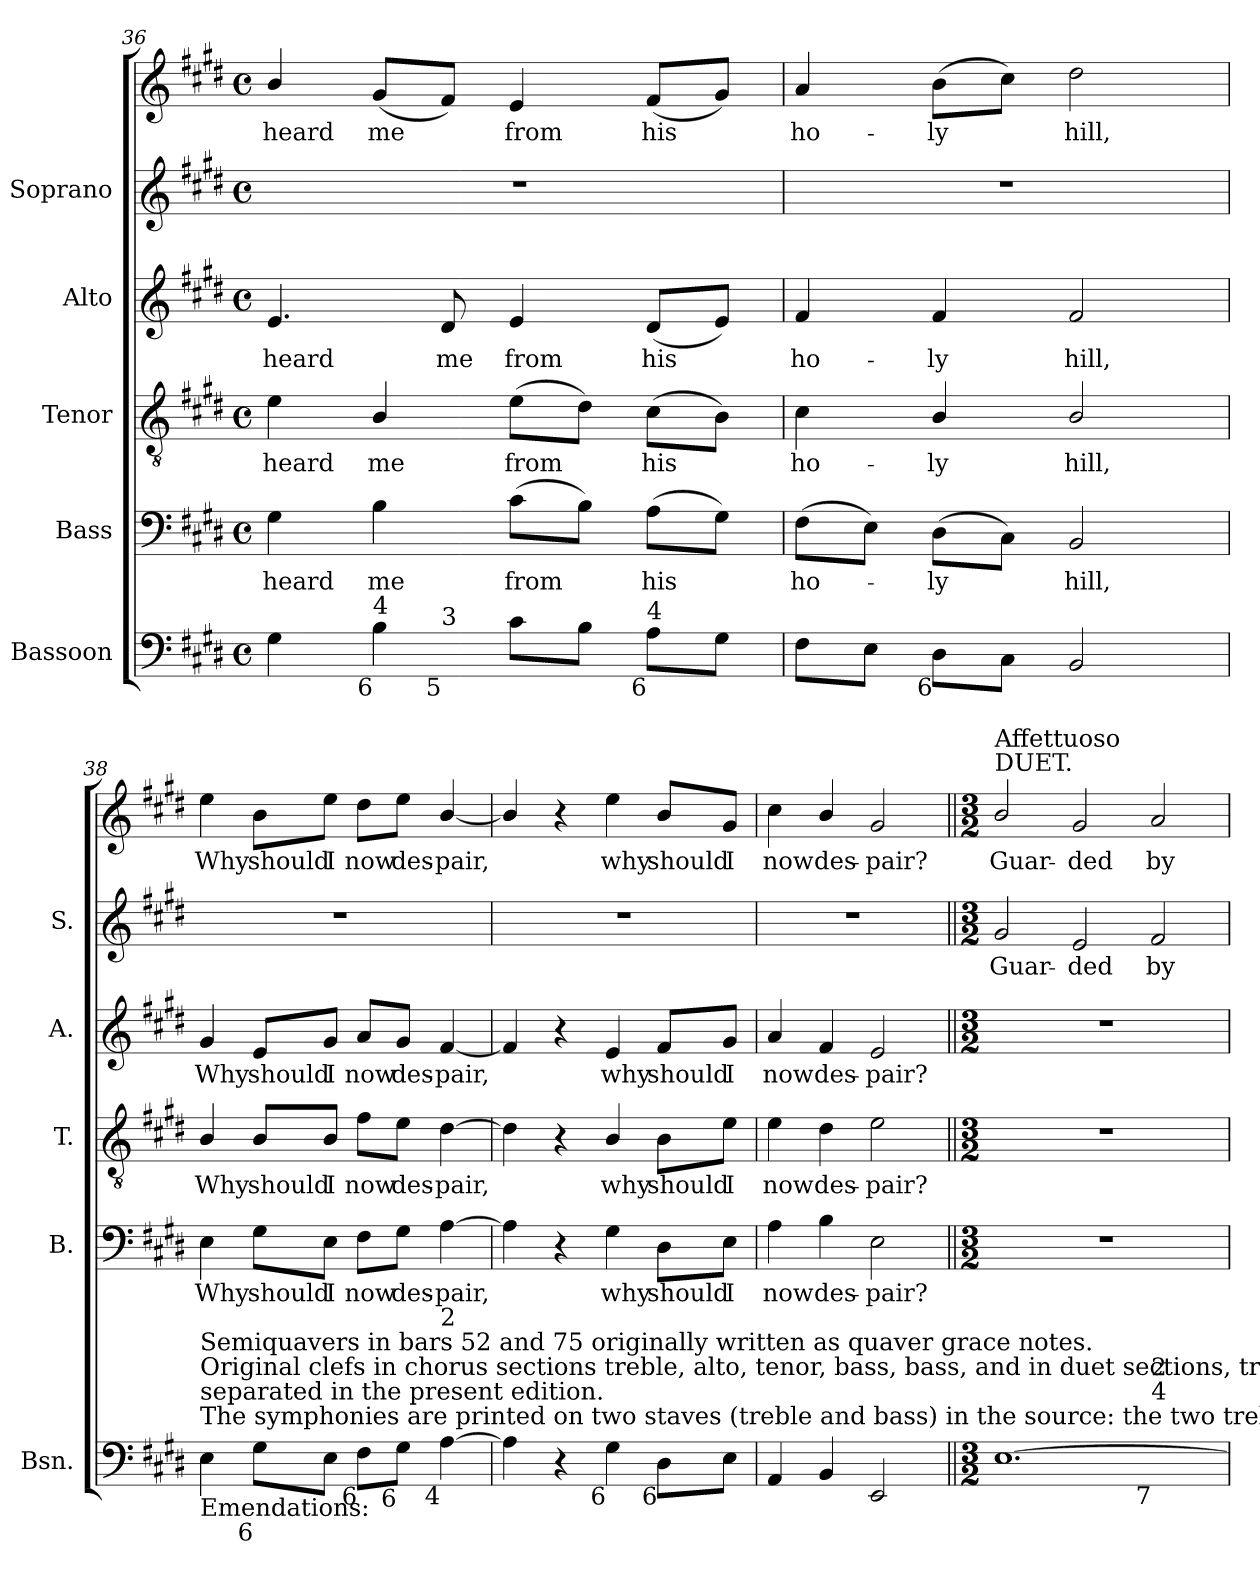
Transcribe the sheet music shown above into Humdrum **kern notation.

**kern	**kern	**text	**kern	**text	**kern	**text	**kern	**text	**kern	**text
*part5	*part4	*part4	*part3	*part3	*part2	*part2	*part1	*part1	*part1	*part1
*staff6	*staff5	*staff5	*staff4	*staff4	*staff3	*staff3	*staff2	*staff2	*staff1	*staff1
*I"Bassoon	*I"Bass	*	*I"Tenor	*	*I"Alto	*	*I"Soprano	*	*	*
*I'Bsn.	*I'B.	*	*I'T.	*	*I'A.	*	*I'S.	*	*	*
*clefF4	*clefF4	*	*clefGv2	*	*clefG2	*	*clefG2	*	*clefG2	*
*	*	*	*ITrd7c12	*	*	*	*	*	*	*
*k[f#c#g#d#]	*k[f#c#g#d#]	*	*k[f#c#g#d#]	*	*k[f#c#g#d#]	*	*k[f#c#g#d#]	*	*k[f#c#g#d#]	*
*E:	*E:	*	*E:	*	*E:	*	*E:	*	*E:	*
*M4/4	*M4/4	*	*M4/4	*	*M4/4	*	*M4/4	*	*M4/4	*
*met(c)	*met(c)	*	*met(c)	*	*met(c)	*	*met(c)	*	*met(c)	*
=36	=36	=36	=36	=36	=36	=36	=36	=36	=36	=36
!	!	!LO:LY:b:color=#000000	!	!	!	!	!	!	!	!
!	!	!	!	!LO:LY:b:color=#000000	!	!	!	!	!	!
!	!	!	!	!	!	!LO:LY:b:color=#000000	!	!	!	!
!LO:TX:b:rj:t=6	!	!	!	!	!	!	!	!	!	!
!	!	!	!	!	!	!	!	!	!	!LO:LY:b:color=#000000
*^	*	*	*	*	*	*	*	*	*	*
4G#i\	4.ryy	4G#i\	heard	4Ei\	heard	4.ei/	heard	1r	.	4bi/	heard
!	!	!	!LO:LY:b:color=#000000	!	!	!	!	!	!	!	!
!	!	!	!	!	!LO:LY:b:color=#000000	!	!	!	!	!	!
!LO:TX:b:rj:t=6	!	!	!	!	!	!	!	!	!	!	!
!LO:TX:t=4	!	!	!	!	!	!	!	!	!	!	!
!	!	!	!	!	!	!	!	!	!	!	!LO:LY:b:color=#000000
4Bi\	.	4Bi\	me	4BBi/	me	.	.	.	.	(8g#i/L	me
!	!LO:TX:b:rj:t=5	!	!	!	!	!	!	!	!	!	!
!	!LO:TX:t=3	!	!	!	!	!	!	!	!	!	!
!	!	!	!	!	!	!	!LO:LY:b:color=#000000	!	!	!	!
.	2ryy	.	.	.	.	8d#i/	me	.	.	8f#i/J)	.
!	!	!	!LO:LY:b:color=#000000	!	!	!	!	!	!	!	!
!	!	!	!	!	!LO:LY:b:color=#000000	!	!	!	!	!	!
!	!	!	!	!	!	!	!LO:LY:b:color=#000000	!	!	!	!
!	!	!	!	!	!	!	!	!	!	!	!LO:LY:b:color=#000000
8c#i\L	.	(8c#i\L	from	(8Ei\L	from	4ei/	from	.	.	4ei/	from
8Bi\J	.	8Bi\J)	.	8D#i\J)	.	.	.	.	.	.	.
!	!	!	!LO:LY:b:color=#000000	!	!	!	!	!	!	!	!
!	!	!	!	!	!LO:LY:b:color=#000000	!	!	!	!	!	!
!	!	!	!	!	!	!	!LO:LY:b:color=#000000	!	!	!	!
!LO:TX:b:rj:t=6	!	!	!	!	!	!	!	!	!	!	!
!LO:TX:t=4	!	!	!	!	!	!	!	!	!	!	!
!	!	!	!	!	!	!	!	!	!	!	!LO:LY:b:color=#000000
8Ai\L	.	(8Ai\L	his	(8C#i\L	his	(8d#i/L	his	.	.	(8f#i/L	his
8G#i\J	8ryy	8G#i\J)	.	8BBi\J)	.	8ei/J)	.	.	.	8g#i/J)	.
*v	*v	*	*	*	*	*	*	*	*	*	*
=37	=37	=37	=37	=37	=37	=37	=37	=37	=37	=37
*^	*	*	*	*	*	*	*	*	*	*
!	!	!	!LO:LY:b:color=#000000	!	!	!	!	!	!	!	!
*v	*v	*	*	*	*	*	*	*	*	*	*
*^	*	*	*	*	*	*	*	*	*	*
!	!	!	!	!	!LO:LY:b:color=#000000	!	!	!	!	!	!
*v	*v	*	*	*	*	*	*	*	*	*	*
*^	*	*	*	*	*	*	*	*	*	*
!	!	!	!	!	!	!	!LO:LY:b:color=#000000	!	!	!	!
*v	*v	*	*	*	*	*	*	*	*	*	*
*^	*	*	*	*	*	*	*	*	*	*
!	!	!	!	!	!	!	!	!	!	!	!LO:LY:b:color=#000000
*v	*v	*	*	*	*	*	*	*	*	*	*
8F#i\L	(8F#i\L	ho-	4C#i\	ho-	4f#i/	ho-	1r	.	4ai/	ho-
8Ei\J	8Ei\J)	.	.	.	.	.	.	.	.	.
!	!	!LO:LY:b:color=#000000	!	!	!	!	!	!	!	!
!	!	!	!	!LO:LY:b:color=#000000	!	!	!	!	!	!
!	!	!	!	!	!	!LO:LY:b:color=#000000	!	!	!	!
!LO:TX:b:rj:t=6	!	!	!	!	!	!	!	!	!	!
!	!	!	!	!	!	!	!	!	!	!LO:LY:b:color=#000000
8D#i\L	(8D#i\L	-ly	4BBi/	-ly	4f#i/	-ly	.	.	(8bi\L	-ly
8C#i\J	8C#i\J)	.	.	.	.	.	.	.	8cc#i\J)	.
!	!	!LO:LY:b:color=#000000	!	!	!	!	!	!	!	!
!	!	!	!	!LO:LY:b:color=#000000	!	!	!	!	!	!
!	!	!	!	!	!	!LO:LY:b:color=#000000	!	!	!	!
!	!	!	!	!	!	!	!	!	!	!LO:LY:b:color=#000000
2BBi/	2BBi/	hill,	2BBi/	hill,	2f#i/	hill,	.	.	2dd#i\	hill,
!!LO:LB:g=z
=38	=38	=38	=38	=38	=38	=38	=38	=38	=38	=38
!	!	!LO:LY:b:color=#000000	!	!	!	!	!	!	!	!
!	!	!	!	!LO:LY:b:color=#000000	!	!	!	!	!	!
!	!	!	!	!	!	!LO:LY:b:color=#000000	!	!	!	!
!LO:TX:b:t=Emendations&colon;	!	!	!	!	!	!	!	!	!	!
!LO:TX:t=The symphonies are printed on two staves (treble and bass) in the source&colon; the two treble lines have been	!	!	!	!	!	!	!	!	!	!
!LO:TX:t=separated in the present edition.	!	!	!	!	!	!	!	!	!	!
!LO:TX:t=Original clefs in chorus sections treble, alto, tenor, bass, bass, and in duet sections, treble, treble, bass.	!	!	!	!	!	!	!	!	!	!
!LO:TX:t=Semiquavers in bars 52 and 75 originally written as quaver grace notes.	!	!	!	!	!	!	!	!	!	!
!	!	!	!	!	!	!	!	!	!	!LO:LY:b:color=#000000
4Ei\	4Ei\	Why	4BBi/	Why	4g#i/	Why	1r	.	4eei\	Why
!	!	!LO:LY:b:color=#000000	!	!	!	!	!	!	!	!
!	!	!	!	!LO:LY:b:color=#000000	!	!	!	!	!	!
!	!	!	!	!	!	!LO:LY:b:color=#000000	!	!	!	!
!LO:TX:b:rj:t=6	!	!	!	!	!	!	!	!	!	!
!	!	!	!	!	!	!	!	!	!	!LO:LY:b:color=#000000
8G#i\L	8G#i\L	should	8BBi/L	should	8ei/L	should	.	.	8bi\L	should
!	!	!LO:LY:b:color=#000000	!	!	!	!	!	!	!	!
!	!	!	!	!LO:LY:b:color=#000000	!	!	!	!	!	!
!	!	!	!	!	!	!LO:LY:b:color=#000000	!	!	!	!
!	!	!	!	!	!	!	!	!	!	!LO:LY:b:color=#000000
8Ei\J	8Ei\J	I	8BBi/J	I	8g#i/J	I	.	.	8eei\J	I
!	!	!LO:LY:b:color=#000000	!	!	!	!	!	!	!	!
!	!	!	!	!LO:LY:b:color=#000000	!	!	!	!	!	!
!	!	!	!	!	!	!LO:LY:b:color=#000000	!	!	!	!
!LO:TX:b:rj:t=6	!	!	!	!	!	!	!	!	!	!
!	!	!	!	!	!	!	!	!	!	!LO:LY:b:color=#000000
8F#i\L	8F#i\L	now	8F#i\L	now	8ai/L	now	.	.	8dd#i\L	now
!	!	!LO:LY:b:color=#000000	!	!	!	!	!	!	!	!
!	!	!	!	!LO:LY:b:color=#000000	!	!	!	!	!	!
!	!	!	!	!	!	!LO:LY:b:color=#000000	!	!	!	!
!LO:TX:b:rj:t=6	!	!	!	!	!	!	!	!	!	!
!	!	!	!	!	!	!	!	!	!	!LO:LY:b:color=#000000
8G#i\J	8G#i\J	des-	8Ei\J	des-	8g#i/J	des-	.	.	8eei\J	des-
!	!	!LO:LY:b:color=#000000	!	!	!	!	!	!	!	!
!	!	!	!	!LO:LY:b:color=#000000	!	!	!	!	!	!
!	!	!	!	!	!	!LO:LY:b:color=#000000	!	!	!	!
!LO:TX:b:rj:t=4	!	!	!	!	!	!	!	!	!	!
!LO:TX:t=2	!	!	!	!	!	!	!	!	!	!
!	!	!	!	!	!	!	!	!	!	!LO:LY:b:color=#000000
[4Ai\	[4Ai\	-pair,	[4D#i\	-pair,	[4f#i/	-pair,	.	.	[4bi/	-pair,
=39	=39	=39	=39	=39	=39	=39	=39	=39	=39	=39
4Ai\]	4Ai\]	.	4D#i\]	.	4f#i/]	.	1r	.	4bi/]	.
4r	4r	.	4r	.	4r	.	.	.	4r	.
!	!	!LO:LY:b:color=#000000	!	!	!	!	!	!	!	!
!	!	!	!	!LO:LY:b:color=#000000	!	!	!	!	!	!
!	!	!	!	!	!	!LO:LY:b:color=#000000	!	!	!	!
!LO:TX:b:rj:t=6	!	!	!	!	!	!	!	!	!	!
!	!	!	!	!	!	!	!	!	!	!LO:LY:b:color=#000000
4G#i\	4G#i\	why	4BBi/	why	4ei/	why	.	.	4eei\	why
!	!	!LO:LY:b:color=#000000	!	!	!	!	!	!	!	!
!	!	!	!	!LO:LY:b:color=#000000	!	!	!	!	!	!
!	!	!	!	!	!	!LO:LY:b:color=#000000	!	!	!	!
!LO:TX:b:rj:t=6	!	!	!	!	!	!	!	!	!	!
!	!	!	!	!	!	!	!	!	!	!LO:LY:b:color=#000000
8D#i\L	8D#i\L	should	8BBi\L	should	8f#i/L	should	.	.	8bi/L	should
!	!	!LO:LY:b:color=#000000	!	!	!	!	!	!	!	!
!	!	!	!	!LO:LY:b:color=#000000	!	!	!	!	!	!
!	!	!	!	!	!	!LO:LY:b:color=#000000	!	!	!	!
!	!	!	!	!	!	!	!	!	!	!LO:LY:b:color=#000000
8Ei\J	8Ei\J	I	8Ei\J	I	8g#i/J	I	.	.	8g#i/J	I
=40	=40	=40	=40	=40	=40	=40	=40	=40	=40	=40
!	!	!LO:LY:b:color=#000000	!	!	!	!	!	!	!	!
!	!	!	!	!LO:LY:b:color=#000000	!	!	!	!	!	!
!	!	!	!	!	!	!LO:LY:b:color=#000000	!	!	!	!
!	!	!	!	!	!	!	!	!	!	!LO:LY:b:color=#000000
4AAi/	4Ai\	now	4Ei\	now	4ai/	now	1r	.	4cc#i\	now
!	!	!LO:LY:b:color=#000000	!	!	!	!	!	!	!	!
!	!	!	!	!LO:LY:b:color=#000000	!	!	!	!	!	!
!	!	!	!	!	!	!LO:LY:b:color=#000000	!	!	!	!
!	!	!	!	!	!	!	!	!	!	!LO:LY:b:color=#000000
4BBi/	4Bi\	des-	4D#i\	des-	4f#i/	des-	.	.	4bi/	des-
!	!	!LO:LY:b:color=#000000	!	!	!	!	!	!	!	!
!	!	!	!	!LO:LY:b:color=#000000	!	!	!	!	!	!
!	!	!	!	!	!	!LO:LY:b:color=#000000	!	!	!	!
!	!	!	!	!	!	!	!	!	!	!LO:LY:b:color=#000000
2EEi/	2Ei\	-pair?	2Ei\	-pair?	2ei/	-pair?	.	.	2g#i/	-pair?
!!LO:PB:g=z
=41||	=41||	=41||	=41||	=41||	=41||	=41||	=41||	=41||	=41||	=41||
*M3/2	*M3/2	*	*M3/2	*	*M3/2	*	*M3/2	*	*M3/2	*
!	!LO:N:vis=1	!	!LO:N:vis=1	!	!LO:N:vis=1	!	!	!	!	!
!	!	!	!	!	!	!	!	!LO:LY:b:color=#000000	!	!
!	!	!	!	!	!	!	!	!	!LO:TX:a:t=DUET.	!
!	!	!	!	!	!	!	!	!	!LO:TX:t=Affettuoso	!
!	!	!	!	!	!	!	!	!	!	!LO:LY:b:color=#000000
*^	*	*	*	*	*	*	*	*	*	*
[1.Ei	1ryy	1.r	.	1.r	.	1.r	.	2g#i/	Guar-	2bi/	Guar-
!	!	!	!	!	!	!	!	!	!LO:LY:b:color=#000000	!	!
!	!	!	!	!	!	!	!	!	!	!	!LO:LY:b:color=#000000
.	.	.	.	.	.	.	.	2ei/	-ded	2g#i/	-ded
!	!	!	!	!	!	!	!	!	!LO:LY:b:color=#000000	!	!
!	!LO:TX:b:rj:t=7	!	!	!	!	!	!	!	!	!	!
!	!LO:TX:t=4	!	!	!	!	!	!	!	!	!	!
!	!LO:TX:t=2	!	!	!	!	!	!	!	!	!	!
!	!	!	!	!	!	!	!	!	!	!	!LO:LY:b:color=#000000
.	2ryy	.	.	.	.	.	.	2f#i/	by	2ai/	by
*v	*v	*	*	*	*	*	*	*	*	*	*
=	=	=	=	=	=	=	=	=	=	=
*-	*-	*-	*-	*-	*-	*-	*-	*-	*-	*-
